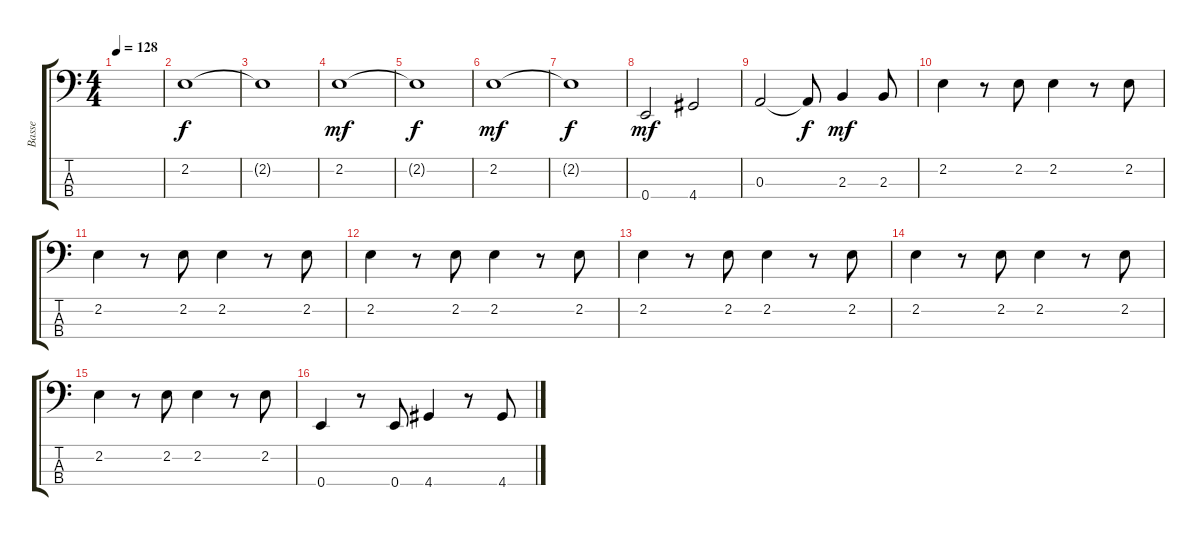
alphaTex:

\track ("Basse" "Basse") {instrument electricbassfinger}
\staff {score tabs}
\tuning (G2 D2 A1 E1) {hide}
\ts (4 4)
\tempo 128
\clef f4
\ks c
|
2.2.1 |
2.2{t}.1{dy f} |
2.2.1{dy mf} |
2.2{t}.1{dy f} |
2.2.1{dy mf} |
2.2{t}.1{dy f} |
0.4.2{dy mf} 4.4.2 |
0.3.2 0.3{t}.8{dy f} 2.3.4{dy mf} 2.3.8 |
2.2.4 r.8 2.2.8 2.2.4 r.8 2.2.8 |
2.2.4 r.8 2.2.8 2.2.4 r.8 2.2.8 |
2.2.4 r.8 2.2.8 2.2.4 r.8 2.2.8 |
2.2.4 r.8 2.2.8 2.2.4 r.8 2.2.8 |
2.2.4 r.8 2.2.8 2.2.4 r.8 2.2.8 |
2.2.4 r.8 2.2.8 2.2.4 r.8 2.2.8 |
0.4.4 r.8 0.4.8 4.4.4 r.8 4.4.8
